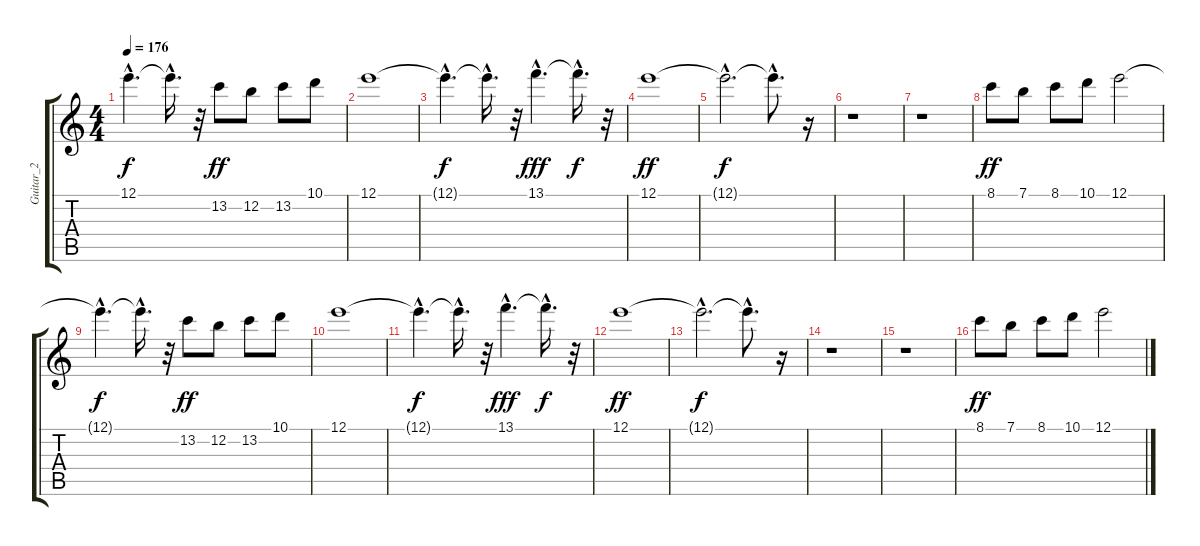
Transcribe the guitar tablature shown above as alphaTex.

\track ("Guitar_2" "Guitar_2") {instrument acousticguitarsteel}
\staff {score tabs}
\tuning (E4 B3 G3 D3 A2 E2) {hide}
\ts (4 4)
\tempo 176
\clef g2
\ks c
12.1{hac t}.4{d dy f} 12.1{hac t}.16{d} r.32 13.2.8{dy ff} 12.2.8 13.2.8 10.1.8 |
12.1.1 |
12.1{hac t}.4{d dy f} 12.1{hac t}.16{d} r.32 13.1{hac}.4{d dy fff} 13.1{hac t}.16{d dy f} r.32 |
12.1.1{dy ff} |
12.1{hac t}.2{d dy f} 12.1{hac t}.8{d} r.16 |
r.1 |
r.1 |
8.1.8{dy ff} 7.1.8 8.1.8 10.1.8 12.1.2 |
12.1{hac t}.4{d dy f} 12.1{hac t}.16{d} r.32 13.2.8{dy ff} 12.2.8 13.2.8 10.1.8 |
12.1.1 |
12.1{hac t}.4{d dy f} 12.1{hac t}.16{d} r.32 13.1{hac}.4{d dy fff} 13.1{hac t}.16{d dy f} r.32 |
12.1.1{dy ff} |
12.1{hac t}.2{d dy f} 12.1{hac t}.8{d} r.16 |
r.1 |
r.1 |
8.1.8{dy ff} 7.1.8 8.1.8 10.1.8 12.1.2
